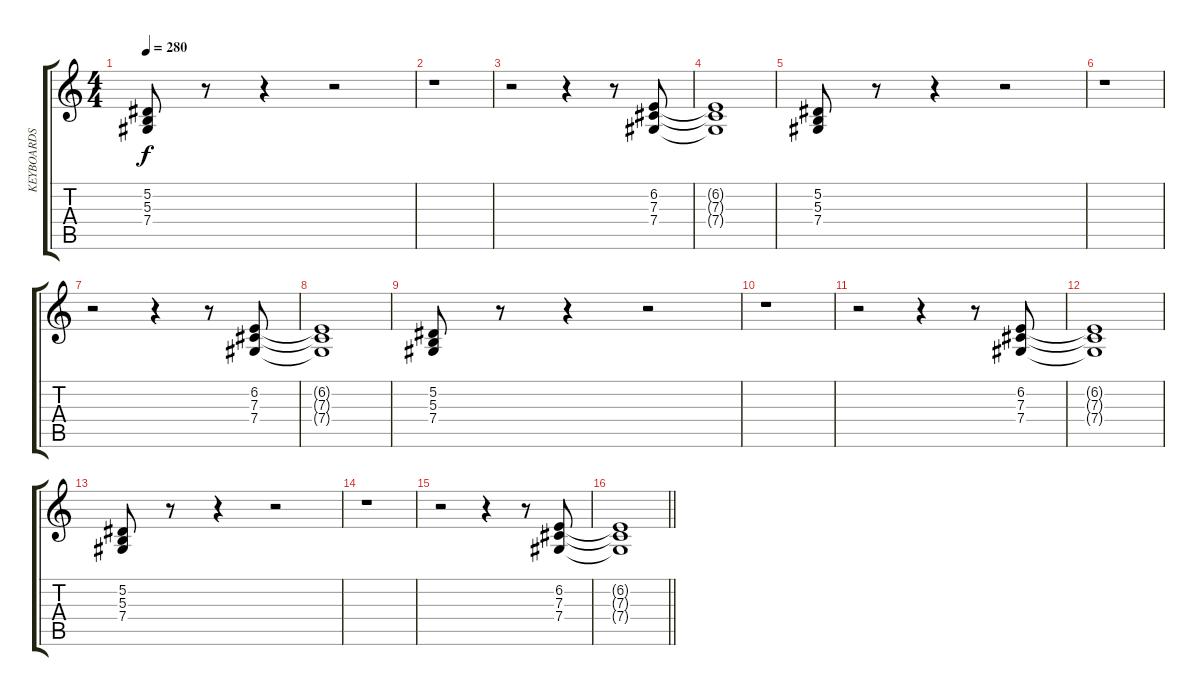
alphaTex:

\track ("KEYBOARDS" "KEYBOARDS") {instrument synthstrings1 bank 1}
\staff {score tabs}
\tuning (Eb4 Bb3 Gb3 Db3 Ab2 Eb2) {hide}
\ts (4 4)
\tempo 280
\clef g2
\ks c
(5.2 5.3 7.4).8{dy f} r.8 r.4 r.2 |
r.1 |
r.2 r.4 r.8 (6.2 7.3 7.4).8 |
(6.2{t} 7.3{t} 7.4{t}).1 |
(5.2 5.3 7.4).8 r.8 r.4 r.2 |
r.1 |
r.2 r.4 r.8 (6.2 7.3 7.4).8 |
(6.2{t} 7.3{t} 7.4{t}).1 |
(5.2 5.3 7.4).8 r.8 r.4 r.2 |
r.1 |
r.2 r.4 r.8 (6.2 7.3 7.4).8 |
(6.2{t} 7.3{t} 7.4{t}).1 |
(5.2 5.3 7.4).8 r.8 r.4 r.2 |
r.1 |
r.2 r.4 r.8 (6.2 7.3 7.4).8 |
\barLineRight lightlight
(6.2{t} 7.3{t} 7.4{t}).1
